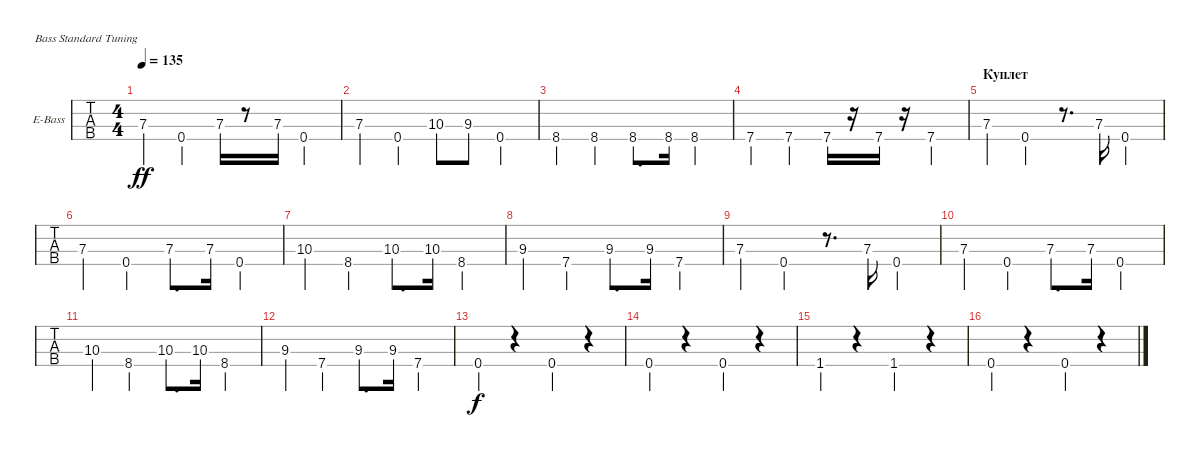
\defaultSystemsLayout 4
\bracketExtendMode groupsimilarinstruments
\firstSystemTrackNameOrientation horizontal
\otherSystemsTrackNameOrientation horizontal
\track ("Electric Bass" "E-Bass") {instrument electricbassfinger}
\staff {tabs}
\tuning (G2 D2 A1 E1)
\ts (4 4)
\tempo 135
\clef f4
\ks c
7.3.4{dy ff instrument electricbassfinger} 0.4.4 7.3.16 r.8 7.3.16 0.4.4 |
7.3.4 0.4.4 10.3.8 9.3.8 0.4.4 |
8.4.4 8.4.4 8.4.8{d} 8.4.16 8.4.4 |
7.4.4 7.4.4 7.4.16 r.16 7.4.16 r.16 7.4.4 |
\section ("" "Куплет")
\scale
0.481781 7.3.4 0.4.4 r.8{d} 7.3.16 0.4.4 |
\scale
0.259109 7.3.4 0.4.4 7.3.8{d} 7.3.16 0.4.4 |
\scale
0.259109 10.3.4 8.4.4 10.3.8{d} 10.3.16 8.4.4 |
\scale
0.333333 9.3.4 7.4.4 9.3.8{d} 9.3.16 7.4.4 |
\scale
0.333333 7.3.4 0.4.4 r.8{d} 7.3.16 0.4.4 |
\scale
0.333333 7.3.4 0.4.4 7.3.8{d} 7.3.16 0.4.4 |
\scale
0.333333 10.3.4 8.4.4 10.3.8{d} 10.3.16 8.4.4 |
\scale
0.333333 9.3.4 7.4.4 9.3.8{d} 9.3.16 7.4.4 |
\scale
0.333333 0.4.4{dy f} r.4 0.4.4 r.4 |
\scale
0.333333 0.4.4 r.4 0.4.4 r.4 |
\scale
0.333333 1.4.4 r.4 1.4.4 r.4 |
\scale
0.333333 0.4.4 r.4 0.4.4 r.4
